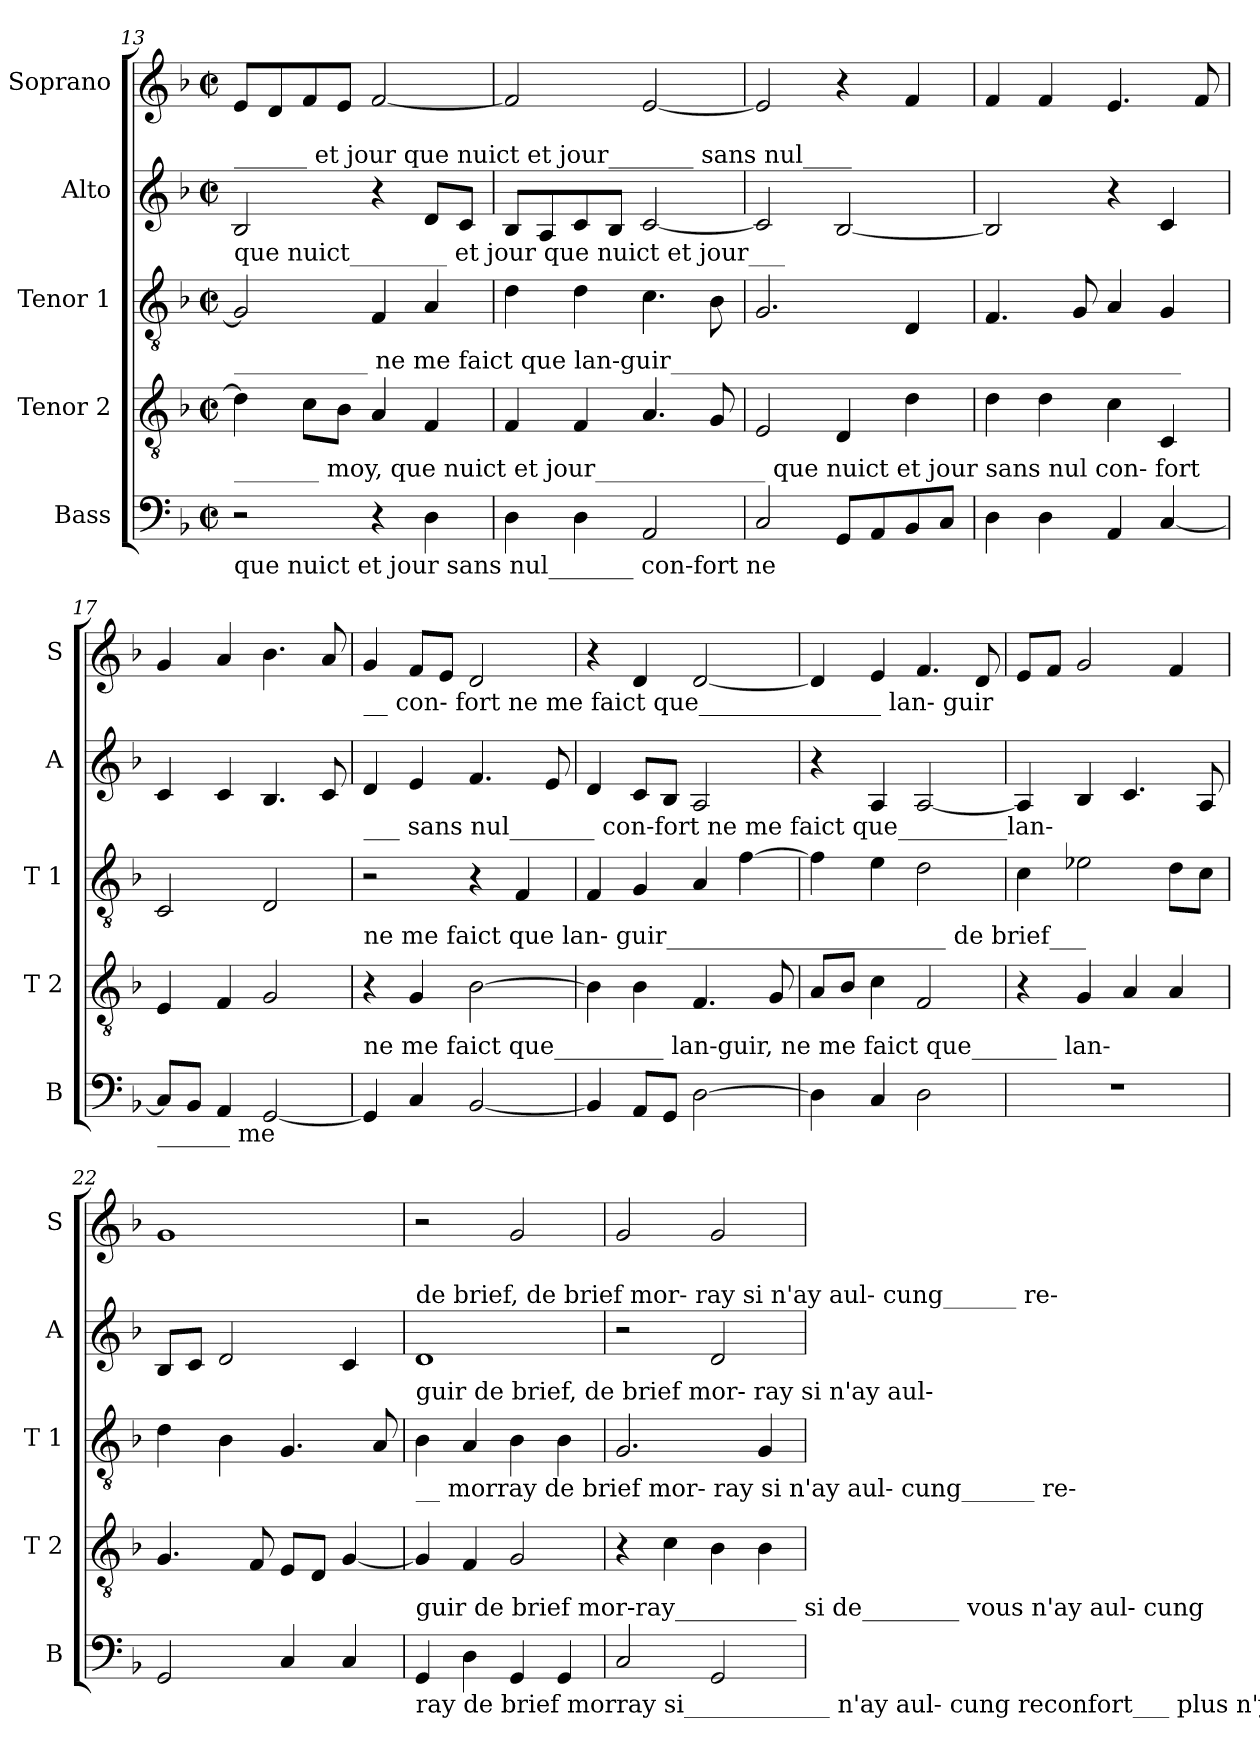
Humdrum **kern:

**kern	**kern	**kern	**kern	**kern
*part5	*part4	*part3	*part2	*part1
*staff5	*staff4	*staff3	*staff2	*staff1
*I"Bass	*I"Tenor 2	*I"Tenor 1	*I"Alto	*I"Soprano
*I'B	*I'T 2	*I'T 1	*I'A	*I'S
!!LO:PB:g=z
*clefF4	*clefGv2	*clefGv2	*clefG2	*clefG2
*k[b-]	*k[b-]	*k[b-]	*k[b-]	*k[b-]
*F:	*F:	*F:	*F:	*F:
*M2/2	*M2/2	*M2/2	*M2/2	*M2/2
*met(c|)	*met(c|)	*met(c|)	*met(c|)	*met(c|)
=13	=13	=13	=13	=13
!	!	!	!LO:TX:a:t=______ et                             jour                               que   nuict et   jour_______   sans  nul____	!
!	!	!LO:TX:a:t=que                nuict________ et                           jour                                que  nuict  et    jour___	!	!
!	!LO:TX:a:t=___________     ne    me faict  que     lan-guir__________________________________________	!	!	!
!LO:TX:a:t=_______ moy, que nuict et    jour______________   que  nuict  et   jour  sans  nul  con- fort	!	!	!	!
!LO:TX:b:t=que  nuict et    jour          sans         nul_______    con-fort   ne	!	!	!	!
2r	4d\]	2G/]	2B-/	8e/L
.	.	.	.	8d/
.	8c\L	.	.	8f/
.	8B-\J	.	.	8e/J
4r	4A/	4F/	4r	[2f/
4D\	4F/	4A/	8d/L	.
.	.	.	8c/J	.
=14	=14	=14	=14	=14
4D\	4F/	4d\	8B-/L	2f/]
.	.	.	8A/	.
4D\	4F/	4d\	8c/	.
.	.	.	8B-/J	.
2AA/	4.A/	4.c\	[2c/	[2e/
.	8G/	8B-\	.	.
=15	=15	=15	=15	=15
2C/	2E/	2.G/	2c/]	2e/]
8GG/L	4D/	.	[2B-/	4r
8AA/	.	.	.	.
8BB-/	4d\	4D/	.	4f/
8C/J	.	.	.	.
=16	=16	=16	=16	=16
4D\	4d\	4.F/	2B-/]	4f/
4D\	4d\	.	.	4f/
.	.	8G/	.	.
4AA/	4c\	4A/	4r	4.e/
[4C/	4C/	4G/	4c/	.
.	.	.	.	8f/
=17	=17	=17	=17	=17
!LO:TX:b:t=______     me	!	!	!	!
8C/L]	4E/	2C/	4c/	4g/
8BB-/J	.	.	.	.
4AA/	4F/	.	4c/	4a/
[2GG/	2G/	2D/	4.B-/	4.b-\
.	.	.	8c/	8a/
!!LO:LB:g=z
=18	=18	=18	=18	=18
!	!	!	!	!LO:TX:b:t=__  con- fort                  ne    me                   faict que_______________ lan-    guir
!	!	!LO:TX:a:t=___ sans  nul_______     con-fort                  ne    me                 faict  que_________lan-	!	!
!	!LO:TX:a:t=ne      me faict que  lan-                 guir_______________________    de  brief___	!	!	!
!LO:TX:a:t=ne    me                faict   que_________ lan-guir,                ne    me  faict   que_______ lan-	!	!	!	!
4GG/]	4r	2r	4d/	4g/
4C/	4G/	.	4e/	8f/L
.	.	.	.	8e/J
[2BB-/	[2B-\	4r	4.f/	2d/
.	.	4F/	.	.
.	.	.	8e/	.
=19	=19	=19	=19	=19
4BB-/]	4B-\]	4F/	4d/	4r
8AA/L	4B-\	4G/	8c/L	4d/
8GG/J	.	.	8B-/J	.
[2D\	4.F/	4A/	2A/	[2d/
.	.	[4f\	.	.
.	8G/	.	.	.
=20	=20	=20	=20	=20
4D\]	8A/L	4f\]	4r	4d/]
.	8B-/J	.	.	.
4C/	4c\	4e\	4A/	4e/
2D\	2F/	2d\	[2A/	4.f/
.	.	.	.	8d/
=21	=21	=21	=21	=21
1r	4r	4c\	4A/]	8e/L
.	.	.	.	8f/J
.	4G/	2e-X\	4B-/	2g/
.	4A/	.	4.c/	.
.	4A/	8d\L	.	4f/
.	.	8c\J	8A/	.
=22	=22	=22	=22	=22
2GG/	4.G/	4d\	8B-/L	1g
.	.	.	8c/J	.
.	.	4B-\	2d/	.
.	8F/	.	.	.
4C/	8E/L	4.G/	.	.
.	8D/J	.	.	.
4C/	[4G/	.	4c/	.
.	.	8A/	.	.
!!LO:PB:g=z
=23	=23	=23	=23	=23
!	!	!	!LO:TX:a:t=de      brief,     de         brief          mor- ray                          si  n'ay aul-  cung______    re-	!
!	!	!LO:TX:a:t=guir                          de         brief,    de         brief           mor- ray                            si     n'ay aul-	!	!
!	!	!LO:TX:b:t=__ morray de brief         mor- ray                                si          n'ay            aul- cung______      re-	!	!
!LO:TX:a:t=guir           de brief mor-ray__________               si      de________    vous  n'ay aul-     cung	!	!	!	!
!LO:TX:b:t=ray de brief morray    si____________   n'ay aul- cung reconfort___ plus       n'y   son-   gies	!	!	!	!
4GG/	4G/]	4B-\	1d	2r
4D\	4F/	4A/	.	.
4GG/	2G/	4B-\	.	2g/
4GG/	.	4B-\	.	.
=24	=24	=24	=24	=24
2C/	4r	2.G/	2r	2g/
.	4c\	.	.	.
2GG/	4B-\	.	2d/	2g/
.	4B-\	4G/	.	.
=	=	=	=	=
*-	*-	*-	*-	*-
